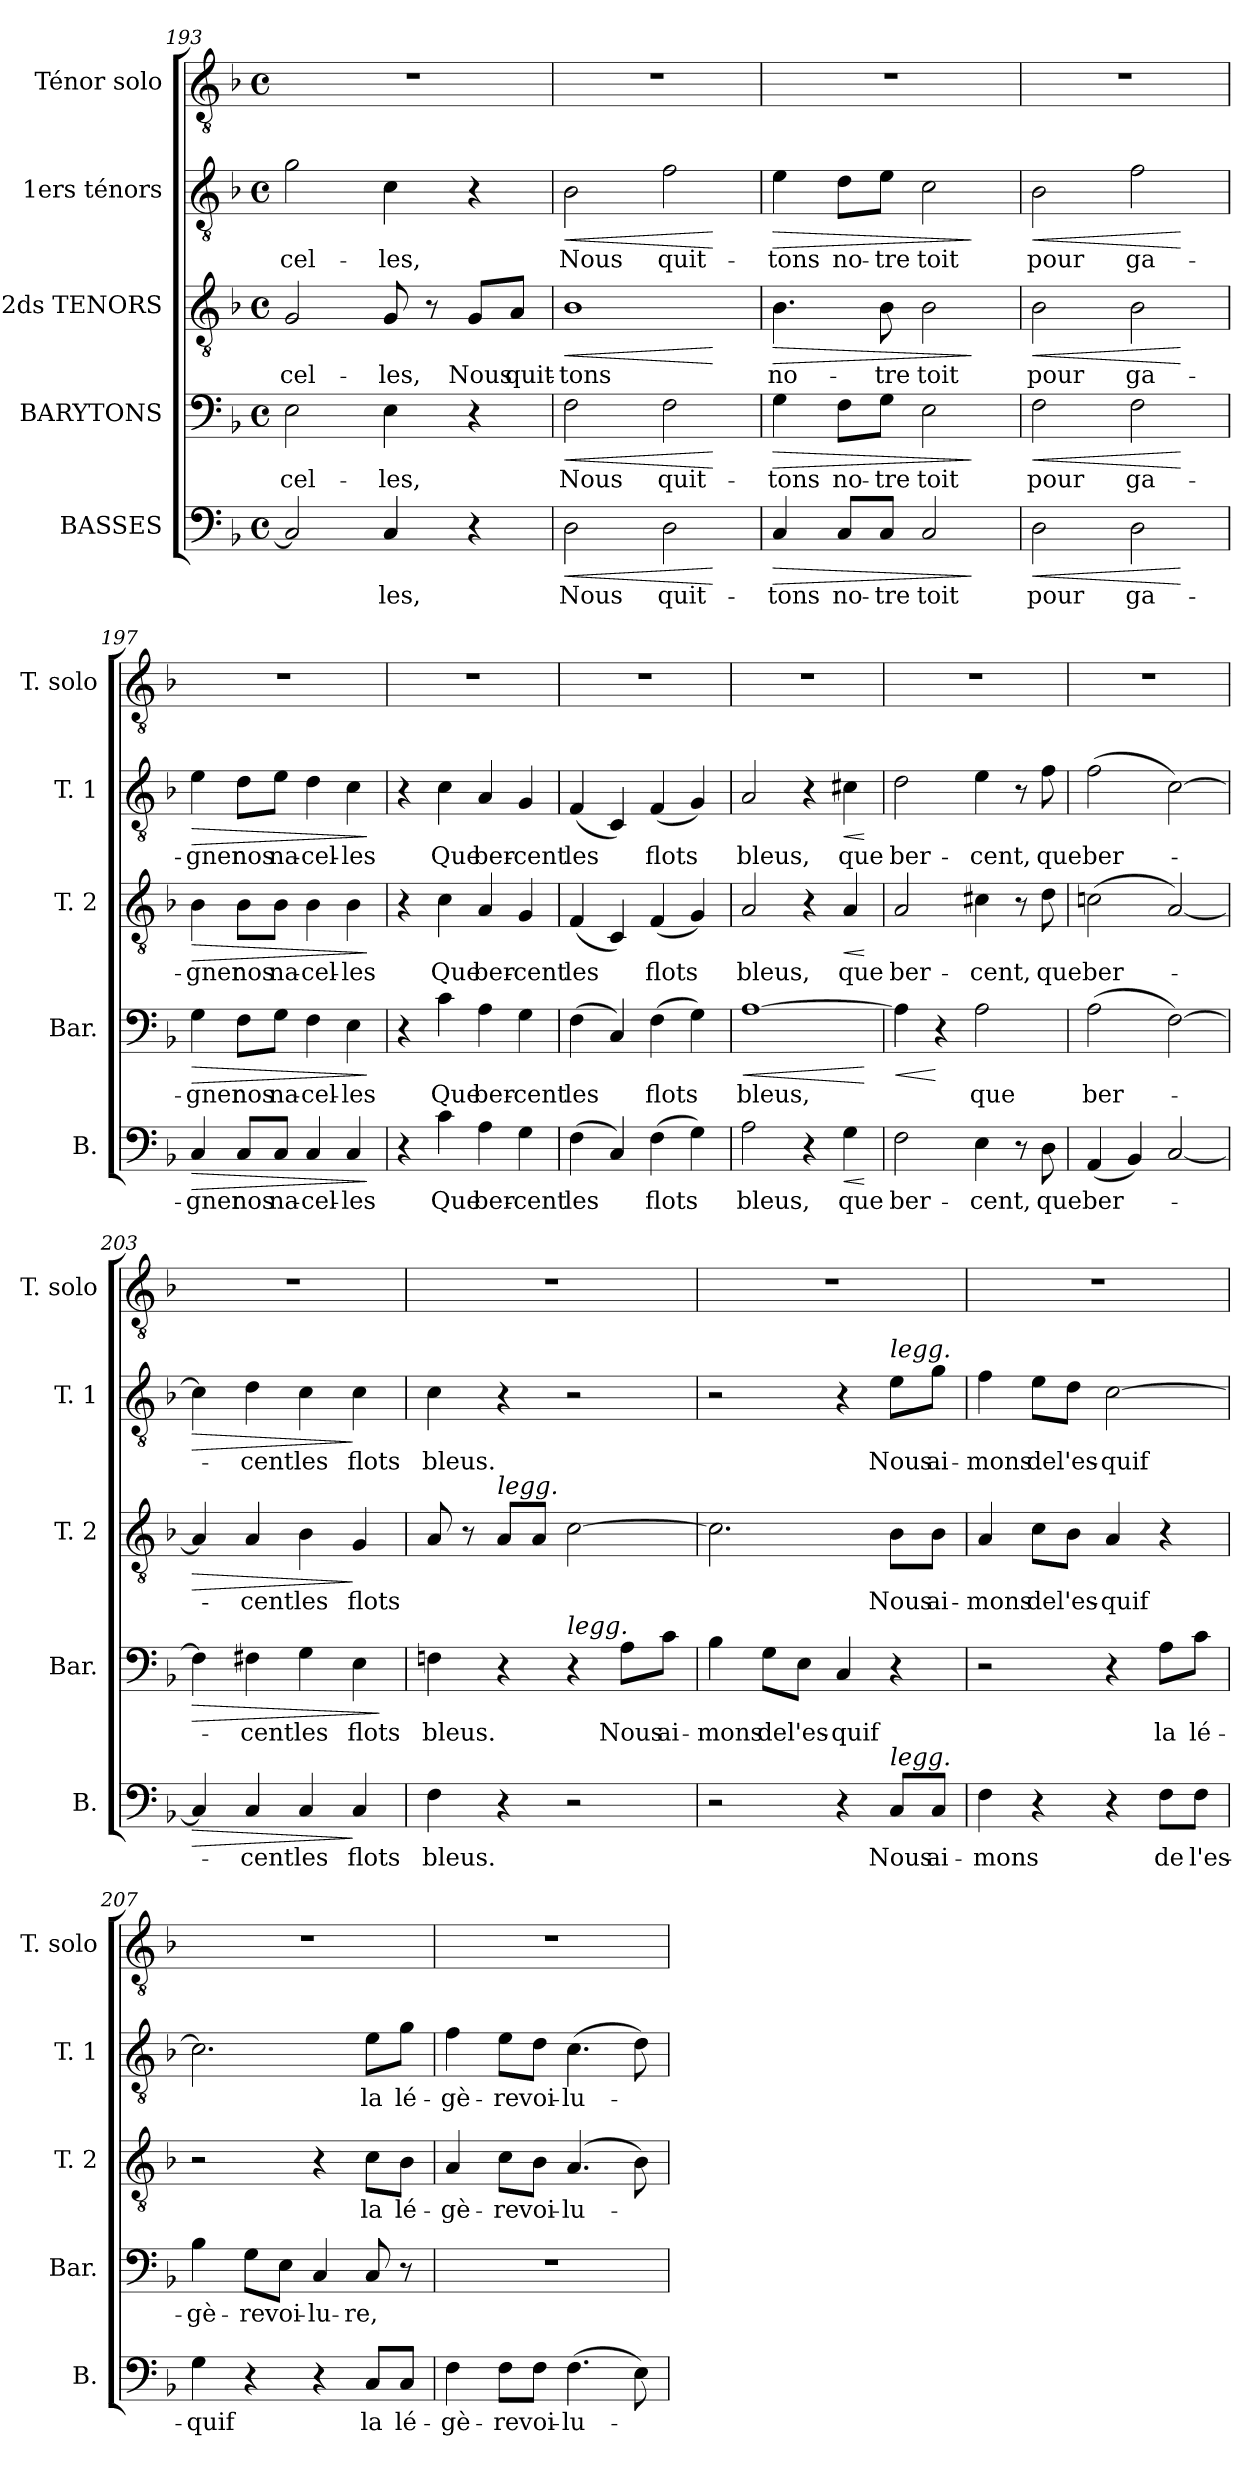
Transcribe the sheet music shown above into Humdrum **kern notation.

**kern	**text	**dynam	**kern	**text	**dynam	**kern	**text	**dynam	**kern	**text	**dynam	**kern
*part5	*part5	*part5	*part4	*part4	*part4	*part3	*part3	*part3	*part2	*part2	*part2	*part1
*staff5	*staff5	*staff5	*staff4	*staff4	*staff4	*staff3	*staff3	*staff3	*staff2	*staff2	*staff2	*staff1
*I"BASSES	*	*	*I"BARYTONS	*	*	*I"2ds TENORS	*	*	*I"1ers ténors	*	*	*I"Ténor solo
*I'B.	*	*	*I'Bar.	*	*	*I'T. 2	*	*	*I'T. 1	*	*	*I'T. solo
*clefF4	*	*	*clefF4	*	*	*clefGv2	*	*	*clefGv2	*	*	*clefGv2
*k[b-]	*	*	*k[b-]	*	*	*k[b-]	*	*	*k[b-]	*	*	*k[b-]
*F:	*	*	*F:	*	*	*F:	*	*	*F:	*	*	*F:
*M4/4	*	*	*M4/4	*	*	*M4/4	*	*	*M4/4	*	*	*M4/4
*met(c)	*	*	*met(c)	*	*	*met(c)	*	*	*met(c)	*	*	*met(c)
=193	=193	=193	=193	=193	=193	=193	=193	=193	=193	=193	=193	=193
!	!	!	!	!LO:LY:b	!	!	!LO:LY:b	!	!	!LO:LY:b	!	!
2C/]	.	.	2E\	-cel-	.	2G/	-cel-	.	2g\	-cel-	.	1r
!	!LO:LY:b	!	!	!LO:LY:b	!	!	!LO:LY:b	!	!	!LO:LY:b	!	!
4C/	-les,	.	4E\	-les,	.	8G/	-les,	.	4c\	-les,	.	.
.	.	.	.	.	.	8r	.	.	.	.	.	.
!	!	!	!	!	!	!	!LO:LY:b	!	!	!	!	!
4r	.	.	4r	.	.	8G/L	Nous	.	4r	.	.	.
!	!	!	!	!	!	!	!LO:LY:b	!	!	!	!	!
.	.	.	.	.	.	8A/J	quit-	.	.	.	.	.
=194	=194	=194	=194	=194	=194	=194	=194	=194	=194	=194	=194	=194
!	!LO:LY:b	!LO:HP:b	!	!LO:LY:b	!LO:HP:b	!	!LO:LY:b	!LO:HP:b	!	!LO:LY:b	!LO:HP:b	!
2D\	Nous	<	2F\	Nous	<	1B-	-tons	<	2B-\	Nous	<	1r
!	!LO:LY:b	!	!	!LO:LY:b	!	!	!	!	!	!LO:LY:b	!	!
2D\	quit-	.	2F\	quit-	.	.	.	.	2f\	quit-	.	.
.	.	[	.	.	[	.	.	[	.	.	[	.
=195	=195	=195	=195	=195	=195	=195	=195	=195	=195	=195	=195	=195
!	!LO:LY:b	!LO:HP:b	!	!LO:LY:b	!LO:HP:b	!	!LO:LY:b	!LO:HP:b	!	!LO:LY:b	!LO:HP:b	!
4C/	-tons	>	4G\	-tons	>	4.B-\	no-	>	4e\	-tons	>	1r
!	!LO:LY:b	!	!	!LO:LY:b	!	!	!	!	!	!LO:LY:b	!	!
8C/L	no-	.	8F\L	no-	.	.	.	.	8d\L	no-	.	.
!	!LO:LY:b	!	!	!LO:LY:b	!	!	!LO:LY:b	!	!	!LO:LY:b	!	!
8C/J	-tre	.	8G\J	-tre	.	8B-\	-tre	.	8e\J	-tre	.	.
!	!LO:LY:b	!	!	!LO:LY:b	!	!	!LO:LY:b	!	!	!LO:LY:b	!	!
2C/	toit	.	2E\	toit	.	2B-\	toit	.	2c\	toit	.	.
.	.	]	.	.	]	.	.	]	.	.	]	.
!!LO:LB:g=z
=196	=196	=196	=196	=196	=196	=196	=196	=196	=196	=196	=196	=196
!	!LO:LY:b	!LO:HP:b	!	!LO:LY:b	!LO:HP:b	!	!LO:LY:b	!LO:HP:b	!	!LO:LY:b	!LO:HP:b	!
2D\	pour	<	2F\	pour	<	2B-\	pour	<	2B-\	pour	<	1r
!	!LO:LY:b	!	!	!LO:LY:b	!	!	!LO:LY:b	!	!	!LO:LY:b	!	!
2D\	ga-	.	2F\	ga-	.	2B-\	ga-	.	2f\	ga-	.	.
.	.	[	.	.	[	.	.	[	.	.	[	.
=197	=197	=197	=197	=197	=197	=197	=197	=197	=197	=197	=197	=197
!	!LO:LY:b	!LO:HP:b	!	!LO:LY:b	!LO:HP:b	!	!LO:LY:b	!LO:HP:b	!	!LO:LY:b	!LO:HP:b	!
4C/	-gner	>	4G\	-gner	>	4B-\	-gner	>	4e\	-gner	>	1r
!	!LO:LY:b	!	!	!LO:LY:b	!	!	!LO:LY:b	!	!	!LO:LY:b	!	!
8C/L	nos	.	8F\L	nos	.	8B-\L	nos	.	8d\L	nos	.	.
!	!LO:LY:b	!	!	!LO:LY:b	!	!	!LO:LY:b	!	!	!LO:LY:b	!	!
8C/J	na-	.	8G\J	na-	.	8B-\J	na-	.	8e\J	na-	.	.
!	!LO:LY:b	!	!	!LO:LY:b	!	!	!LO:LY:b	!	!	!LO:LY:b	!	!
4C/	-cel-	.	4F\	-cel-	.	4B-\	-cel-	.	4d\	-cel-	.	.
!	!LO:LY:b	!	!	!LO:LY:b	!	!	!LO:LY:b	!	!	!LO:LY:b	!	!
4C/	-les	.	4E\	-les	.	4B-\	-les	.	4c\	-les	.	.
.	.	]	.	.	]	.	.	]	.	.	]	.
=198	=198	=198	=198	=198	=198	=198	=198	=198	=198	=198	=198	=198
4r	.	.	4r	.	.	4r	.	.	4r	.	.	1r
!	!LO:LY:b	!	!	!LO:LY:b	!	!	!LO:LY:b	!	!	!LO:LY:b	!	!
4c\	Que	.	4c\	Que	.	4c\	Que	.	4c\	Que	.	.
!	!LO:LY:b	!	!	!LO:LY:b	!	!	!LO:LY:b	!	!	!LO:LY:b	!	!
4A\	ber-	.	4A\	ber-	.	4A/	ber-	.	4A/	ber-	.	.
!	!LO:LY:b	!	!	!LO:LY:b	!	!	!LO:LY:b	!	!	!LO:LY:b	!	!
4G\	-cent	.	4G\	-cent	.	4G/	-cent	.	4G/	-cent	.	.
=199	=199	=199	=199	=199	=199	=199	=199	=199	=199	=199	=199	=199
!	!LO:LY:b	!	!	!LO:LY:b	!	!	!LO:LY:b	!	!	!LO:LY:b	!	!
(>4F\	les	.	(>4F\	les	.	(<4F/	les	.	(<4F/	les	.	1r
4C/)	.	.	4C/)	.	.	4C/)	.	.	4C/)	.	.	.
!	!LO:LY:b	!	!	!LO:LY:b	!	!	!LO:LY:b	!	!	!LO:LY:b	!	!
(>4F\	flots	.	(>4F\	flots	.	(<4F/	flots	.	(<4F/	flots	.	.
4G\)	.	.	4G\)	.	.	4G/)	.	.	4G/)	.	.	.
=200	=200	=200	=200	=200	=200	=200	=200	=200	=200	=200	=200	=200
!	!LO:LY:b	!	!	!LO:LY:b	!LO:HP:b	!	!LO:LY:b	!	!	!LO:LY:b	!	!
2A\	bleus,	.	[1A	bleus,	<	2A/	bleus,	.	2A/	bleus,	.	1r
4r	.	.	.	.	.	4r	.	.	4r	.	.	.
!	!LO:LY:b	!LO:HP:b	!	!	!	!	!LO:LY:b	!LO:HP:b	!	!LO:LY:b	!LO:HP:b	!
4G\	que	<	.	.	.	4A/	que	<	4c#X\	que	<	.
.	.	[	.	.	[	.	.	[	.	.	[	.
!!LO:PB:g=z
=201	=201	=201	=201	=201	=201	=201	=201	=201	=201	=201	=201	=201
!	!LO:LY:b	!	!	!	!LO:HP:b	!	!LO:LY:b	!	!	!LO:LY:b	!	!
2F\	ber-	.	4A\]	.	<	2A/	ber-	.	2d\	ber-	.	1r
.	.	.	4r	.	[	.	.	.	.	.	.	.
!	!LO:LY:b	!	!	!LO:LY:b	!	!	!LO:LY:b	!	!	!LO:LY:b	!	!
4E\	-cent,	.	2A\	que	.	4c#X\	-cent,	.	4e\	-cent,	.	.
8r	.	.	.	.	.	8r	.	.	8r	.	.	.
!	!LO:LY:b	!	!	!	!	!	!LO:LY:b	!	!	!LO:LY:b	!	!
8D\	que	.	.	.	.	8d\	que	.	8f\	que	.	.
=202	=202	=202	=202	=202	=202	=202	=202	=202	=202	=202	=202	=202
!	!LO:LY:b	!	!	!LO:LY:b	!	!	!LO:LY:b	!	!	!LO:LY:b	!	!
(<4AA/	ber-	.	(>2A\	ber-	.	(>2cn\	ber-	.	(>2f\	ber-	.	1r
4BB-/)	.	.	.	.	.	.	.	.	.	.	.	.
[2C/	.	.	[2F\)	.	.	[2A/)	.	.	[2c\)	.	.	.
=203	=203	=203	=203	=203	=203	=203	=203	=203	=203	=203	=203	=203
!	!	!LO:HP:b	!	!	!LO:HP:b	!	!	!LO:HP:b	!	!	!LO:HP:b	!
4C/]	.	>	4F\]	.	>	4A/]	.	>	4c\]	.	>	1r
!	!LO:LY:b	!	!	!LO:LY:b	!	!	!LO:LY:b	!	!	!LO:LY:b	!	!
4C/	-cent	.	4F#X\	-cent	.	4A/	-cent	.	4d\	-cent	.	.
!	!LO:LY:b	!	!	!LO:LY:b	!	!	!LO:LY:b	!	!	!LO:LY:b	!	!
4C/	les	.	4G\	les	.	4B-\	les	.	4c\	les	.	.
!	!LO:LY:b	!	!	!LO:LY:b	!	!	!LO:LY:b	!	!	!LO:LY:b	!	!
4C/	flots	]	4E\	flots	.	4G/	flots	]	4c\	flots	]	.
.	.	.	.	.	]	.	.	.	.	.	.	.
=204	=204	=204	=204	=204	=204	=204	=204	=204	=204	=204	=204	=204
!	!LO:LY:b	!	!	!LO:LY:b	!	!	!	!	!	!LO:LY:b	!	!
4F\	bleus.	.	4Fn\	bleus.	.	8A/	.	.	4c\	bleus.	.	1r
.	.	.	.	.	.	8r	.	.	.	.	.	.
!	!	!	!	!	!	!LO:TX:a:i:t=legg.	!	!	!	!	!	!
4r	.	.	4r	.	.	8A/L	.	.	4r	.	.	.
.	.	.	.	.	.	8A/J	.	.	.	.	.	.
!	!	!	!LO:TX:a:i:t=legg.	!	!	!	!	!	!	!	!	!
2r	.	.	4r	.	.	[2c\	.	.	2r	.	.	.
!	!	!	!	!LO:LY:b	!	!	!	!	!	!	!	!
.	.	.	8A\L	Nous	.	.	.	.	.	.	.	.
!	!	!	!	!LO:LY:b	!	!	!	!	!	!	!	!
.	.	.	8c\J	ai-	.	.	.	.	.	.	.	.
!!LO:LB:g=z
=205	=205	=205	=205	=205	=205	=205	=205	=205	=205	=205	=205	=205
!	!	!	!	!LO:LY:b	!	!	!	!	!	!	!	!
2r	.	.	4B-\	-mons	.	2.c\]	.	.	2r	.	.	1r
!	!	!	!	!LO:LY:b	!	!	!	!	!	!	!	!
.	.	.	8G\L	de	.	.	.	.	.	.	.	.
!	!	!	!	!LO:LY:b	!	!	!	!	!	!	!	!
.	.	.	8E\J	l'es-	.	.	.	.	.	.	.	.
!	!	!	!	!LO:LY:b	!	!	!	!	!	!	!	!
4r	.	.	4C/	-quif	.	.	.	.	4r	.	.	.
!	!	!	!	!	!	!	!	!	!LO:TX:a:i:t=legg.	!	!	!
!LO:TX:a:i:t=legg.	!	!	!	!	!	!	!	!	!	!	!	!
!	!LO:LY:b	!	!	!	!	!	!LO:LY:b	!	!	!LO:LY:b	!	!
8C/L	Nous	.	4r	.	.	8B-\L	Nous	.	8e\L	Nous	.	.
!	!LO:LY:b	!	!	!	!	!	!LO:LY:b	!	!	!LO:LY:b	!	!
8C/J	ai-	.	.	.	.	8B-\J	ai-	.	8g\J	ai-	.	.
=206	=206	=206	=206	=206	=206	=206	=206	=206	=206	=206	=206	=206
!	!LO:LY:b	!	!	!	!	!	!LO:LY:b	!	!	!LO:LY:b	!	!
4F\	-mons	.	2r	.	.	4A/	-mons	.	4f\	-mons	.	1r
!	!	!	!	!	!	!	!LO:LY:b	!	!	!LO:LY:b	!	!
4r	.	.	.	.	.	8c\L	de	.	8e\L	de	.	.
!	!	!	!	!	!	!	!LO:LY:b	!	!	!LO:LY:b	!	!
.	.	.	.	.	.	8B-\J	l'es-	.	8d\J	l'es-	.	.
!	!	!	!	!	!	!	!LO:LY:b	!	!	!LO:LY:b	!	!
4r	.	.	4r	.	.	4A/	-quif	.	[2c\	-quif	.	.
!	!LO:LY:b	!	!	!LO:LY:b	!	!	!	!	!	!	!	!
8F\L	de	.	8A\L	la	.	4r	.	.	.	.	.	.
!	!LO:LY:b	!	!	!LO:LY:b	!	!	!	!	!	!	!	!
8F\J	l'es-	.	8c\J	lé-	.	.	.	.	.	.	.	.
=207	=207	=207	=207	=207	=207	=207	=207	=207	=207	=207	=207	=207
!	!LO:LY:b	!	!	!LO:LY:b	!	!	!	!	!	!	!	!
4G\	-quif	.	4B-\	-gè-	.	2r	.	.	2.c\]	.	.	1r
!	!	!	!	!LO:LY:b	!	!	!	!	!	!	!	!
4r	.	.	8G\L	-re	.	.	.	.	.	.	.	.
!	!	!	!	!LO:LY:b	!	!	!	!	!	!	!	!
.	.	.	8E\J	voi-	.	.	.	.	.	.	.	.
!	!	!	!	!LO:LY:b	!	!	!	!	!	!	!	!
4r	.	.	4C/	-lu-	.	4r	.	.	.	.	.	.
!	!LO:LY:b	!	!	!LO:LY:b	!	!	!LO:LY:b	!	!	!LO:LY:b	!	!
8C/L	la	.	8C/	-re,	.	8c\L	la	.	8e\L	la	.	.
!	!LO:LY:b	!	!	!	!	!	!LO:LY:b	!	!	!LO:LY:b	!	!
8C/J	lé-	.	8r	.	.	8B-\J	lé-	.	8g\J	lé-	.	.
!!LO:LB:g=z
=208	=208	=208	=208	=208	=208	=208	=208	=208	=208	=208	=208	=208
!	!LO:LY:b	!	!	!	!	!	!LO:LY:b	!	!	!LO:LY:b	!	!
4F\	-gè-	.	1r	.	.	4A/	-gè-	.	4f\	-gè-	.	1r
!	!LO:LY:b	!	!	!	!	!	!LO:LY:b	!	!	!LO:LY:b	!	!
8F\L	-re	.	.	.	.	8c\L	-re	.	8e\L	-re	.	.
!	!LO:LY:b	!	!	!	!	!	!LO:LY:b	!	!	!LO:LY:b	!	!
8F\J	voi-	.	.	.	.	8B-\J	voi-	.	8d\J	voi-	.	.
!	!LO:LY:b	!	!	!	!	!	!LO:LY:b	!	!	!LO:LY:b	!	!
(>4.F\	-lu-	.	.	.	.	(<4.A/	-lu-	.	(>4.c\	-lu-	.	.
8E\)	.	.	.	.	.	8B-\)	.	.	8d\)	.	.	.
=	=	=	=	=	=	=	=	=	=	=	=	=
*-	*-	*-	*-	*-	*-	*-	*-	*-	*-	*-	*-	*-
